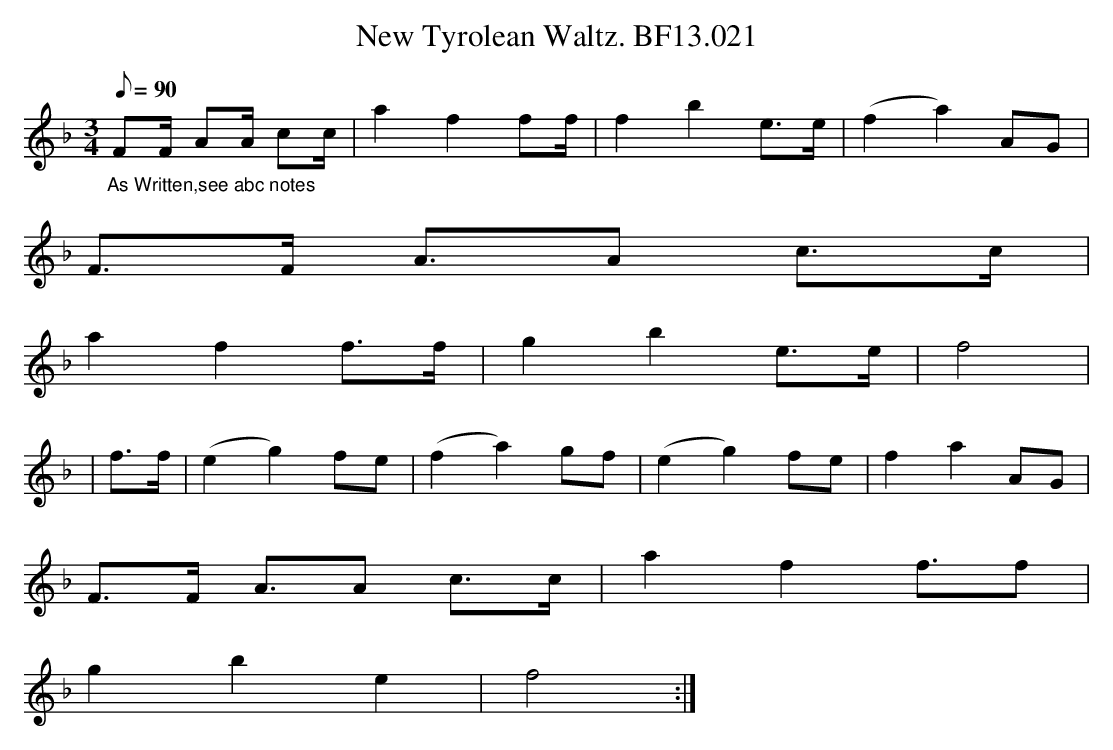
X:1
T:New Tyrolean Waltz. BF13.021
M:3/4
L:1/8
Q:90
K:F major
"_As Written,see abc notes"FF/2 AA/2 cc/2|a2f2ff/2|f2b2e>e|(f2a2)AG|
L:1/16
F3F  A3A2 c3c|
L:1/8
a2f2f>f|g2b2e>e|f4|
|f>f|(e2g2)fe|(f2a2)gf|(e2g2)fe|f2a2AG|
L:1/16
F3F A3A2 c3c| a4f4f3f2|
L:1/8
g2b2e2|f4:|
